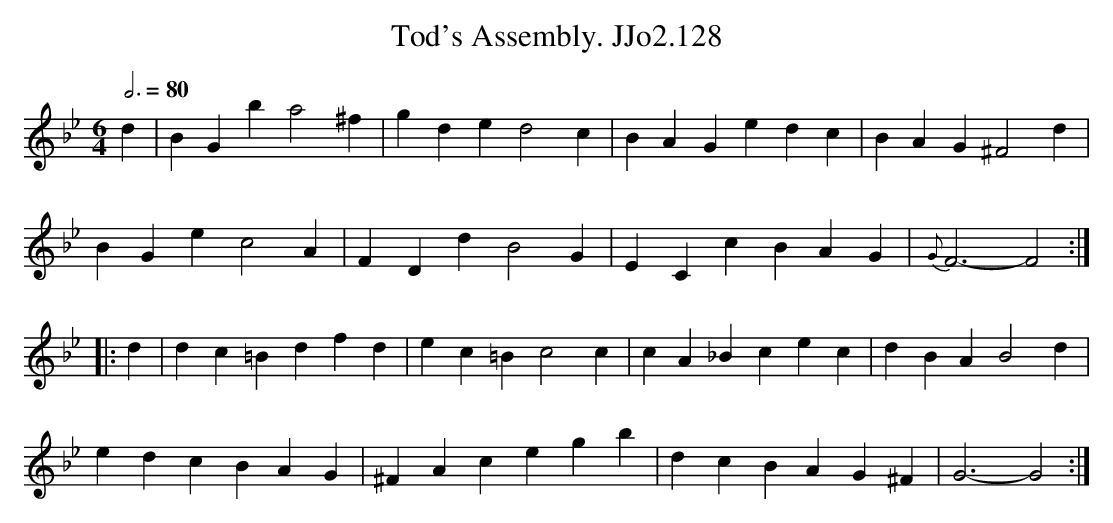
X:1
T:Tod's Assembly. JJo2.128
M:6/4
L:1/4
Q:3/4=80
K:Bb
d | BGb a2^f | gde d2c | BAG edc | BAG ^F2d |
BGe c2A | FDd B2G | ECc BAG | {G}F3-F2 :|
|: d |dc=B dfd | ec=B c2c | cA_B cec | dBA B2d |
edc BAG | ^FAc egb | dcB AG^F | G3-G2 :|
